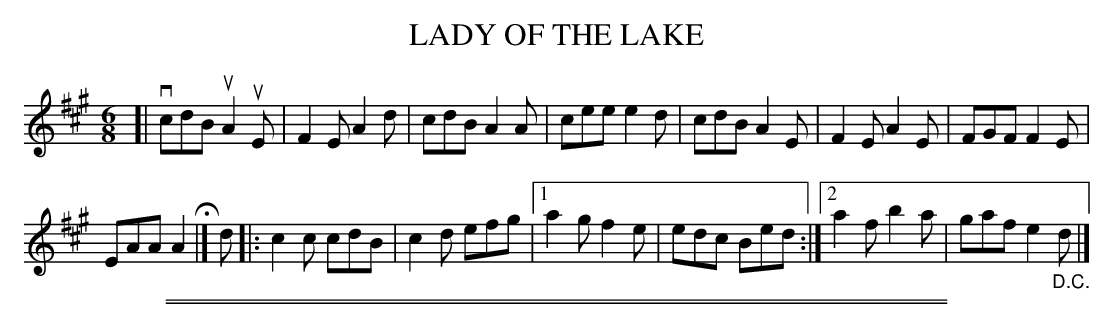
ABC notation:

X:1
T: LADY OF THE LAKE
M: 6/8
L: 1/8
K: A
[|\
vcdB uA2uE | F2E A2d |\
cdB A2A | cee e2d |\
cdB A2E | F2E A2E |\
FGF F2E |
EAA A2 H|]\
d |:\
c2c cdB | c2d efg |\
[1 a2g f2e | edc Bed :|\
[2 a2f b2a | gaf e2"_D.C."d |]
